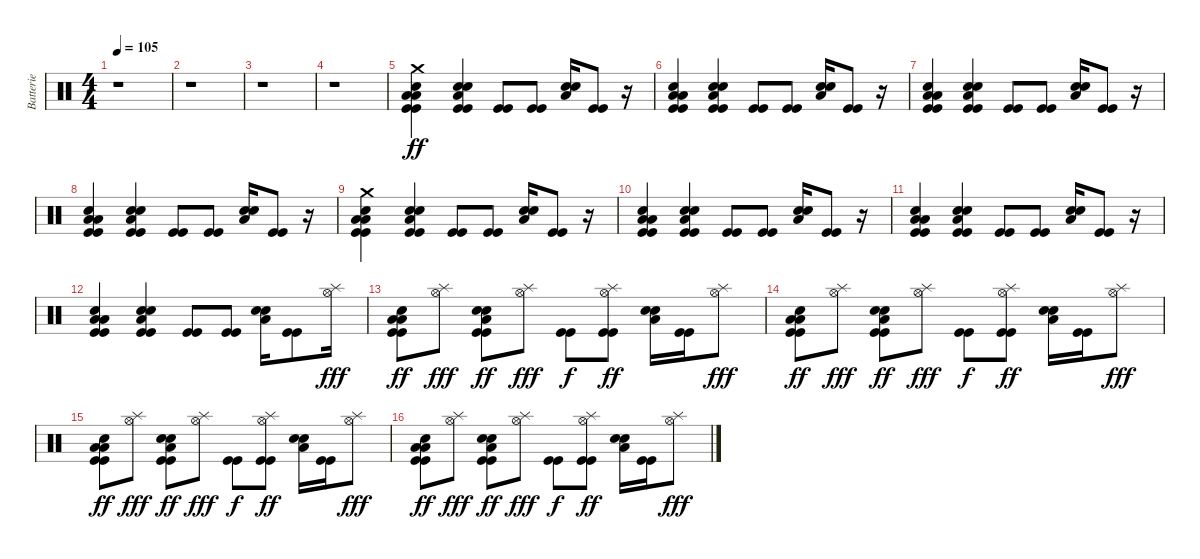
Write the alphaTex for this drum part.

\track ("Batterie" "Batterie") {instrument percussion}
\staff {score}
\articulation defaults
\ts (4 4)
\tempo 105
\clef neutral
\ks c
r.1{dy ff} |
r.1 |
r.1 |
r.1 |
("Crash medium (hit)" "Low Floor Tom (hit)" "Electric Snare (hit)" "Low Floor Tom (hit)" "Kick (hit)" "Kick (hit)").4 ("Electric Snare (hit)" "Electric Snare (hit)" "Low Floor Tom (hit)" "Kick (hit)" "Kick (hit)").4 ("Kick (hit)" "Kick (hit)").8 ("Kick (hit)" "Kick (hit)").8 ("Low Floor Tom (hit)" "Electric Snare (hit)" "Electric Snare (hit)").16 ("Kick (hit)" "Kick (hit)").8 r.16 |
("Low Floor Tom (hit)" "Electric Snare (hit)" "Low Floor Tom (hit)" "Kick (hit)" "Kick (hit)").4 ("Electric Snare (hit)" "Electric Snare (hit)" "Low Floor Tom (hit)" "Kick (hit)" "Kick (hit)").4 ("Kick (hit)" "Kick (hit)").8 ("Kick (hit)" "Kick (hit)").8 ("Low Floor Tom (hit)" "Electric Snare (hit)" "Electric Snare (hit)").16 ("Kick (hit)" "Kick (hit)").8 r.16 |
("Low Floor Tom (hit)" "Electric Snare (hit)" "Low Floor Tom (hit)" "Kick (hit)" "Kick (hit)").4 ("Electric Snare (hit)" "Electric Snare (hit)" "Low Floor Tom (hit)" "Kick (hit)" "Kick (hit)").4 ("Kick (hit)" "Kick (hit)").8 ("Kick (hit)" "Kick (hit)").8 ("Low Floor Tom (hit)" "Electric Snare (hit)" "Electric Snare (hit)").16 ("Kick (hit)" "Kick (hit)").8 r.16 |
("Low Floor Tom (hit)" "Electric Snare (hit)" "Low Floor Tom (hit)" "Kick (hit)" "Kick (hit)").4 ("Electric Snare (hit)" "Electric Snare (hit)" "Low Floor Tom (hit)" "Kick (hit)" "Kick (hit)").4 ("Kick (hit)" "Kick (hit)").8 ("Kick (hit)" "Kick (hit)").8 ("Low Floor Tom (hit)" "Electric Snare (hit)" "Electric Snare (hit)").16 ("Kick (hit)" "Kick (hit)").8 r.16 |
("Crash medium (hit)" "Low Floor Tom (hit)" "Electric Snare (hit)" "Low Floor Tom (hit)" "Kick (hit)" "Kick (hit)").4 ("Electric Snare (hit)" "Electric Snare (hit)" "Low Floor Tom (hit)" "Kick (hit)" "Kick (hit)").4 ("Kick (hit)" "Kick (hit)").8 ("Kick (hit)" "Kick (hit)").8 ("Low Floor Tom (hit)" "Electric Snare (hit)" "Electric Snare (hit)").16 ("Kick (hit)" "Kick (hit)").8 r.16 |
("Low Floor Tom (hit)" "Electric Snare (hit)" "Low Floor Tom (hit)" "Kick (hit)" "Kick (hit)").4 ("Electric Snare (hit)" "Electric Snare (hit)" "Low Floor Tom (hit)" "Kick (hit)" "Kick (hit)").4 ("Kick (hit)" "Kick (hit)").8 ("Kick (hit)" "Kick (hit)").8 ("Low Floor Tom (hit)" "Electric Snare (hit)" "Electric Snare (hit)").16 ("Kick (hit)" "Kick (hit)").8 r.16 |
("Low Floor Tom (hit)" "Electric Snare (hit)" "Low Floor Tom (hit)" "Kick (hit)" "Kick (hit)").4 ("Electric Snare (hit)" "Electric Snare (hit)" "Low Floor Tom (hit)" "Kick (hit)" "Kick (hit)").4 ("Kick (hit)" "Kick (hit)").8 ("Kick (hit)" "Kick (hit)").8 ("Low Floor Tom (hit)" "Electric Snare (hit)" "Electric Snare (hit)").16 ("Kick (hit)" "Kick (hit)").8 r.16 |
("Low Floor Tom (hit)" "Electric Snare (hit)" "Low Floor Tom (hit)" "Kick (hit)" "Kick (hit)").4 ("Electric Snare (hit)" "Electric Snare (hit)" "Low Floor Tom (hit)" "Kick (hit)" "Kick (hit)").4 ("Kick (hit)" "Kick (hit)").8 ("Kick (hit)" "Kick (hit)").8 ("Low Floor Tom (hit)" "Electric Snare (hit)" "Electric Snare (hit)").16 ("Kick (hit)" "Kick (hit)").8 ("Hi-Hat (open)" "Splash (hit)").16{dy fff} |
("Low Floor Tom (hit)" "Electric Snare (hit)" "Low Floor Tom (hit)" "Kick (hit)" "Kick (hit)").8{dy ff} ("Hi-Hat (open)" "Splash (hit)").8{dy fff} ("Electric Snare (hit)" "Electric Snare (hit)" "Low Floor Tom (hit)" "Kick (hit)" "Kick (hit)").8{dy ff} ("Hi-Hat (open)" "Splash (hit)").8{dy fff} ("Kick (hit)" "Kick (hit)").8{dy f} ("Hi-Hat (open)" "Splash (hit)" "Kick (hit)" "Kick (hit)").8{dy ff} ("Low Floor Tom (hit)" "Electric Snare (hit)" "Electric Snare (hit)").16 ("Kick (hit)" "Kick (hit)").16 ("Hi-Hat (open)" "Splash (hit)").8{dy fff} |
("Low Floor Tom (hit)" "Electric Snare (hit)" "Low Floor Tom (hit)" "Kick (hit)" "Kick (hit)").8{dy ff} ("Hi-Hat (open)" "Splash (hit)").8{dy fff} ("Electric Snare (hit)" "Electric Snare (hit)" "Low Floor Tom (hit)" "Kick (hit)" "Kick (hit)").8{dy ff} ("Hi-Hat (open)" "Splash (hit)").8{dy fff} ("Kick (hit)" "Kick (hit)").8{dy f} ("Hi-Hat (open)" "Splash (hit)" "Kick (hit)" "Kick (hit)").8{dy ff} ("Low Floor Tom (hit)" "Electric Snare (hit)" "Electric Snare (hit)").16 ("Kick (hit)" "Kick (hit)").16 ("Hi-Hat (open)" "Splash (hit)").8{dy fff} |
("Low Floor Tom (hit)" "Electric Snare (hit)" "Low Floor Tom (hit)" "Kick (hit)" "Kick (hit)").8{dy ff} ("Hi-Hat (open)" "Splash (hit)").8{dy fff} ("Electric Snare (hit)" "Electric Snare (hit)" "Low Floor Tom (hit)" "Kick (hit)" "Kick (hit)").8{dy ff} ("Hi-Hat (open)" "Splash (hit)").8{dy fff} ("Kick (hit)" "Kick (hit)").8{dy f} ("Hi-Hat (open)" "Splash (hit)" "Kick (hit)" "Kick (hit)").8{dy ff} ("Low Floor Tom (hit)" "Electric Snare (hit)" "Electric Snare (hit)").16 ("Kick (hit)" "Kick (hit)").16 ("Hi-Hat (open)" "Splash (hit)").8{dy fff} |
("Low Floor Tom (hit)" "Electric Snare (hit)" "Low Floor Tom (hit)" "Kick (hit)" "Kick (hit)").8{dy ff} ("Hi-Hat (open)" "Splash (hit)").8{dy fff} ("Electric Snare (hit)" "Electric Snare (hit)" "Low Floor Tom (hit)" "Kick (hit)" "Kick (hit)").8{dy ff} ("Hi-Hat (open)" "Splash (hit)").8{dy fff} ("Kick (hit)" "Kick (hit)").8{dy f} ("Hi-Hat (open)" "Splash (hit)" "Kick (hit)" "Kick (hit)").8{dy ff} ("Low Floor Tom (hit)" "Electric Snare (hit)" "Electric Snare (hit)").16 ("Kick (hit)" "Kick (hit)").16 ("Hi-Hat (open)" "Splash (hit)").8{dy fff}
